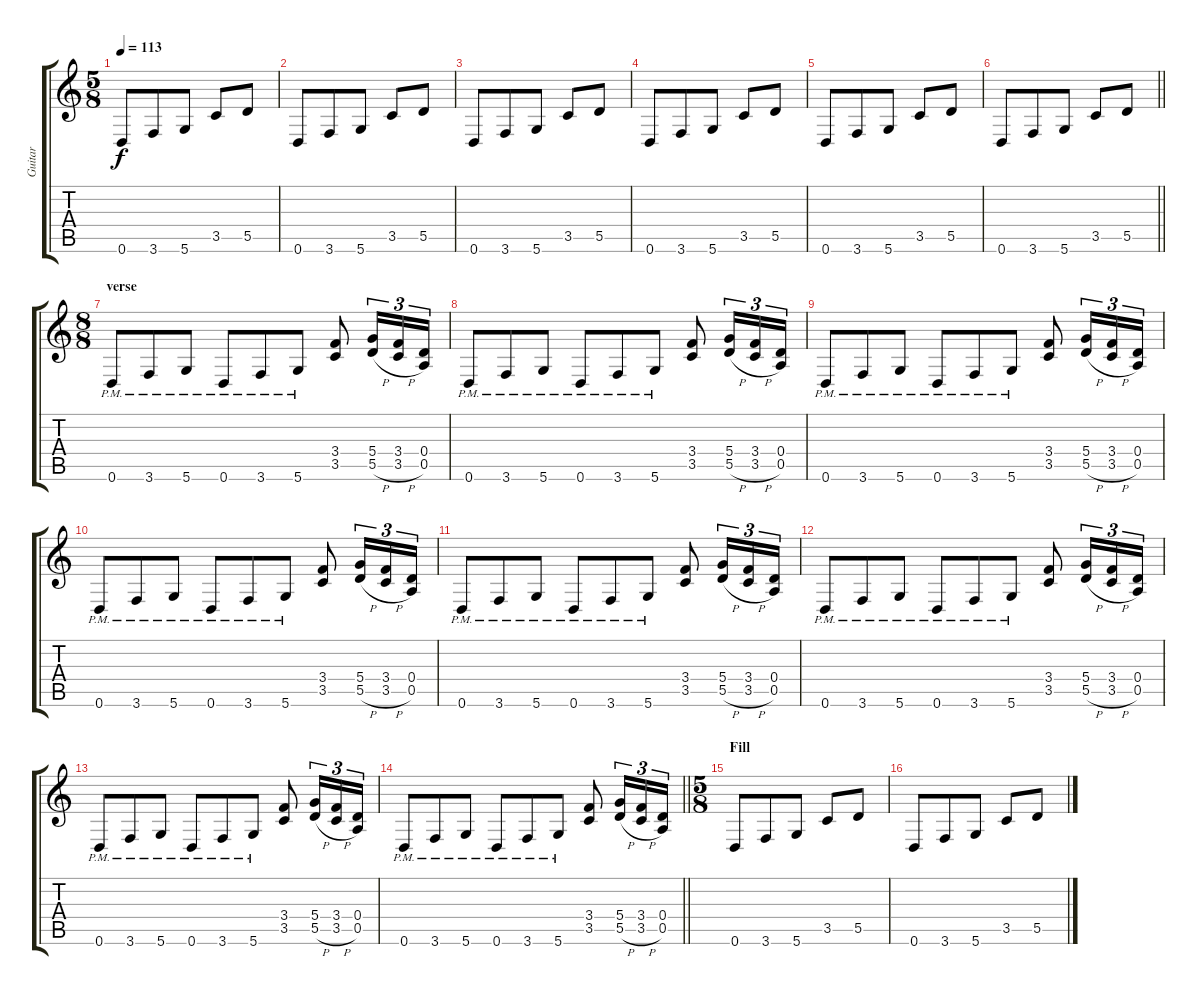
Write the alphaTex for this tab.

\track ("Guitar" "Guitar") {instrument distortionguitar}
\staff {score tabs}
\tuning (E4 B3 G3 D3 A2 D2) {hide}
\ts (5 8)
\tempo 113
\clef g2
\ks c
0.6.8{dy f} 3.6.8 5.6.8 3.5.8 5.5.8 |
0.6.8 3.6.8 5.6.8 3.5.8 5.5.8 |
0.6.8 3.6.8 5.6.8 3.5.8 5.5.8 |
0.6.8 3.6.8 5.6.8 3.5.8 5.5.8 |
0.6.8 3.6.8 5.6.8 3.5.8 5.5.8 |
\barLineRight lightlight
0.6.8 3.6.8 5.6.8 3.5.8 5.5.8 |
\ts (8 8)
\section ("" "verse")
0.6{pm}.8 3.6{pm}.8 5.6{pm}.8 0.6{pm}.8 3.6{pm}.8 5.6{pm}.8 (3.4 3.5).8 (5.4 5.5{h}).16{tu (3 2)} (3.4 3.5{h}).16{tu (3 2)} (0.4 0.5).16{tu (3 2)} |
0.6{pm}.8 3.6{pm}.8 5.6{pm}.8 0.6{pm}.8 3.6{pm}.8 5.6{pm}.8 (3.4 3.5).8 (5.4 5.5{h}).16{tu (3 2)} (3.4 3.5{h}).16{tu (3 2)} (0.4 0.5).16{tu (3 2)} |
0.6{pm}.8 3.6{pm}.8 5.6{pm}.8 0.6{pm}.8 3.6{pm}.8 5.6{pm}.8 (3.4 3.5).8 (5.4 5.5{h}).16{tu (3 2)} (3.4 3.5{h}).16{tu (3 2)} (0.4 0.5).16{tu (3 2)} |
0.6{pm}.8 3.6{pm}.8 5.6{pm}.8 0.6{pm}.8 3.6{pm}.8 5.6{pm}.8 (3.4 3.5).8 (5.4 5.5{h}).16{tu (3 2)} (3.4 3.5{h}).16{tu (3 2)} (0.4 0.5).16{tu (3 2)} |
0.6{pm}.8 3.6{pm}.8 5.6{pm}.8 0.6{pm}.8 3.6{pm}.8 5.6{pm}.8 (3.4 3.5).8 (5.4 5.5{h}).16{tu (3 2)} (3.4 3.5{h}).16{tu (3 2)} (0.4 0.5).16{tu (3 2)} |
0.6{pm}.8 3.6{pm}.8 5.6{pm}.8 0.6{pm}.8 3.6{pm}.8 5.6{pm}.8 (3.4 3.5).8 (5.4 5.5{h}).16{tu (3 2)} (3.4 3.5{h}).16{tu (3 2)} (0.4 0.5).16{tu (3 2)} |
0.6{pm}.8 3.6{pm}.8 5.6{pm}.8 0.6{pm}.8 3.6{pm}.8 5.6{pm}.8 (3.4 3.5).8 (5.4 5.5{h}).16{tu (3 2)} (3.4 3.5{h}).16{tu (3 2)} (0.4 0.5).16{tu (3 2)} |
\barLineRight lightlight
0.6{pm}.8 3.6{pm}.8 5.6{pm}.8 0.6{pm}.8 3.6{pm}.8 5.6{pm}.8 (3.4 3.5).8 (5.4 5.5{h}).16{tu (3 2)} (3.4 3.5{h}).16{tu (3 2)} (0.4 0.5).16{tu (3 2)} |
\ts (5 8)
\section ("" "Fill")
0.6.8 3.6.8 5.6.8 3.5.8 5.5.8 |
0.6.8 3.6.8 5.6.8 3.5.8 5.5.8
